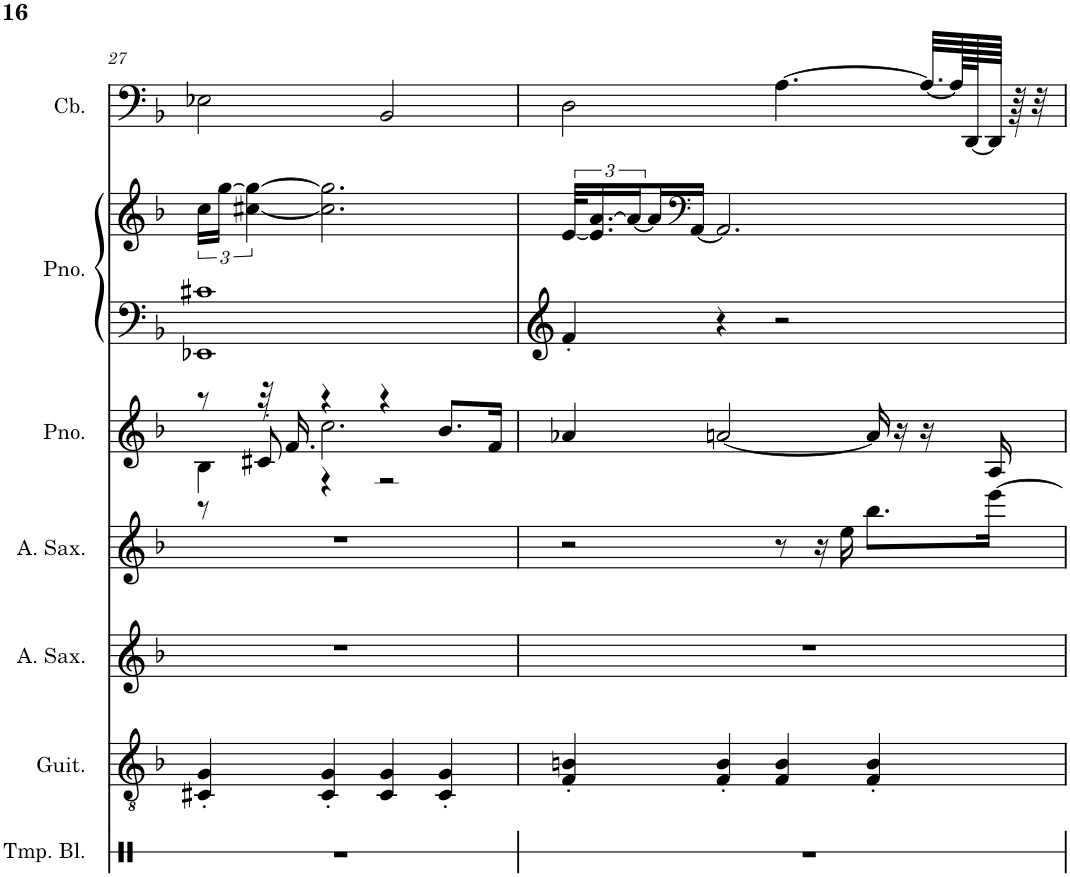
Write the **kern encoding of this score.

**kern	**kern	**kern	**kern	**kern	**kern	**kern	**kern
*part7	*part6	*part5	*part4	*part3	*part2	*part2	*part1
*staff8	*staff7	*staff6	*staff5	*staff4	*staff3	*staff2	*staff1
*I"Temple Blocks	*I"Classical Guitar, Guitar / Nylon guitar	*I"Alto Saxophone, 2nd Solo / Alto sax	*I"Alto Saxophone, 1st Solo / Alto sax	*I"Piano, Melody / Acoustic piano 1	*I"Piano, Piano / Acoustic paino 1	*	*I"Contrabass, Bass / Acoustic bass
*I'Tmp. Bl.	*I'Guit.	*I'A. Sax.	*I'A. Sax.	*I'Pno.	*I'Pno.	*	*I'Cb.
!!LO:PB:g=z
*clefX	*clefGv2	*clefG2	*clefG2	*clefG2	*clefF4	*clefF4	*clefF4
*	*	*Trd5c9	*Trd5c9	*	*	*	*Trd7c12
*k[]	*k[b-]	*k[b-]	*k[b-]	*k[b-]	*k[b-]	*k[b-]	*k[b-]
*M4/4	*M4/4	*M4/4	*M4/4	*M4/4	*M4/4	*M4/4	*M4/4
=27	=27	=27	=27	=27	=27	=27	=27
*	*	*	*	*^	*	*	*
*	*	*	*	*	*^	*	*	*
1r	4C#X/' 4G/'	1r	1r	8r	4B-\	8r	1EE-X 1c#X	24cc\LL	2E-X\
.	.	.	.	.	.	.	.	[24gg\JJ	.
.	.	.	.	.	.	.	.	[6cc#X\ 6gg\_	.
.	.	.	.	32r	.	8c#X'/	.	.	.
.	.	.	.	16.f/	.	.	.	.	.
.	4C#/' 4G/'	.	.	4r	2.cc\	4r	.	2.cc#\] 2.gg\]	.
.	4C#/ 4G/	.	.	4r	.	2r	.	.	2BB-/
.	4C#/' 4G/'	.	.	8.b-/L	.	.	.	.	.
.	.	.	.	16f/Jk	.	.	.	.	.
*	*	*	*	*v	*v	*v	*	*	*
=28	=28	=28	=28	=28	=28	=28	=28
1r	4F/' 4Bn/'	1r	2r	4a-X/	4f'/	[48e/KLL	2D\
.	.	.	.	.	.	24.e/] [24.a/	.
.	.	.	.	.	.	24a/_	.
.	.	.	.	.	.	16a/]	.
*	*	*	*	*	*	*clefF4	*
.	.	.	.	.	.	[16AA/JJ	.
.	4F/' 4B/'	.	.	[2an/	4r	2.AA/]	.
.	4F/ 4B/	.	8r	.	2r	.	[4.A\
.	.	.	16r	.	.	.	.
.	.	.	16ee\	.	.	.	.
.	4F/' 4B/'	.	8.bb-\L	16a/]	.	.	.
.	.	.	.	16r	.	.	.
.	.	.	.	16r	.	.	32.A/LLL_
.	.	.	.	.	.	.	128A/LL]
.	.	.	.	.	.	.	[128DD/J
.	.	.	[16eee\Jk	16A/	.	.	64DD/JJJJ]
.	.	.	.	.	.	.	64r
.	.	.	.	.	.	.	32r
=	=	=	=	=	=	=	=
*-	*-	*-	*-	*-	*-	*-	*-
